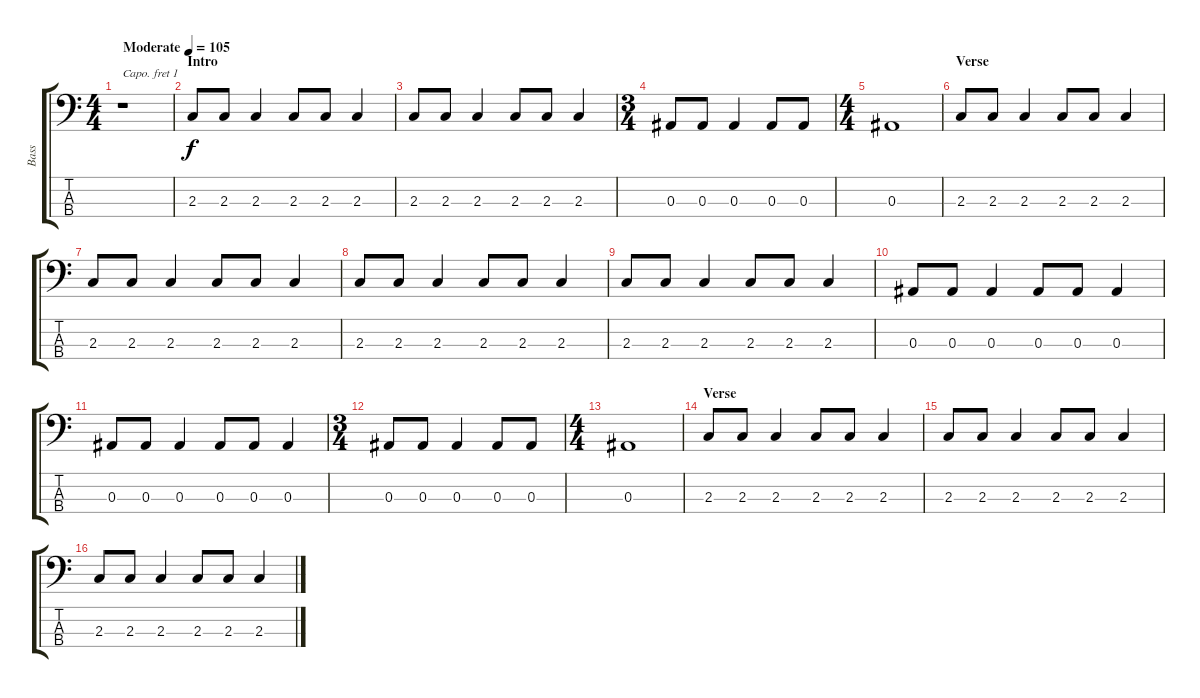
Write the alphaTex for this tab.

\track ("Bass" "Bass") {instrument electricbassfinger}
\staff {score tabs}
\capo 1
\tuning (G2 D2 A1 E1) {hide}
\ts (4 4)
\tempo (105 "Moderate")
\clef f4
\ks c
r.1{dy f instrument electricbassfinger} |
\section ("" "Intro")
2.3.8 2.3.8 2.3.4 2.3.8 2.3.8 2.3.4 |
2.3.8 2.3.8 2.3.4 2.3.8 2.3.8 2.3.4 |
\ts (3 4)
0.3.8 0.3.8 0.3.4 0.3.8 0.3.8 |
\ts (4 4)
0.3.1 |
\section ("" "Verse")
2.3.8 2.3.8 2.3.4 2.3.8 2.3.8 2.3.4 |
2.3.8 2.3.8 2.3.4 2.3.8 2.3.8 2.3.4 |
2.3.8 2.3.8 2.3.4 2.3.8 2.3.8 2.3.4 |
2.3.8 2.3.8 2.3.4 2.3.8 2.3.8 2.3.4 |
0.3.8 0.3.8 0.3.4 0.3.8 0.3.8 0.3.4 |
0.3.8 0.3.8 0.3.4 0.3.8 0.3.8 0.3.4 |
\ts (3 4)
0.3.8 0.3.8 0.3.4 0.3.8 0.3.8 |
\ts (4 4)
0.3.1 |
\section ("" "Verse")
2.3.8 2.3.8 2.3.4 2.3.8 2.3.8 2.3.4 |
2.3.8 2.3.8 2.3.4 2.3.8 2.3.8 2.3.4 |
2.3.8 2.3.8 2.3.4 2.3.8 2.3.8 2.3.4
